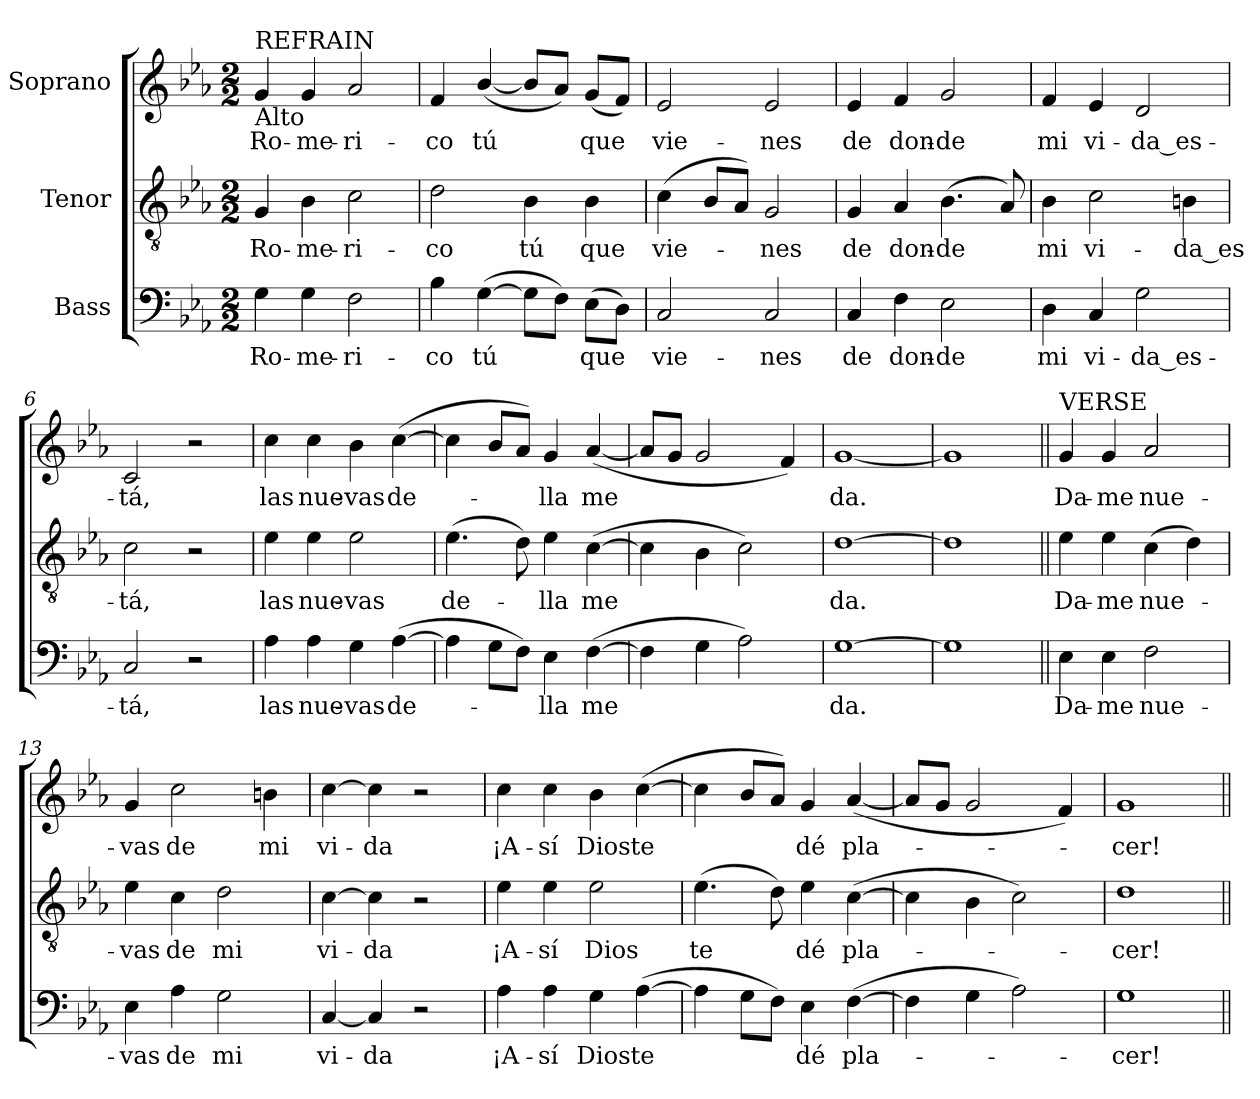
**kern	**text	**kern	**text	**kern	**text
*part3	*part3	*part2	*part2	*part1	*part1
*staff3	*staff3	*staff2	*staff2	*staff1	*staff1
*I"Bass	*	*I"Tenor	*	*I"Soprano	*
*clefF4	*	*clefGv2	*	*clefG2	*
*k[b-e-a-]	*	*k[b-e-a-]	*	*k[b-e-a-]	*
*E-:	*	*E-:	*	*E-:	*
*M2/2	*	*M2/2	*	*M2/2	*
=1	=1	=1	=1	=1	=1
!	!	!	!	!LO:TX:a:t=REFRAIN	!
!	!	!	!	!LO:TX:b:t=Alto	!
4G\	Ro-	4G/	Ro-	4g/	Ro-
4G\	-me-	4B-\	-me-	4g/	-me-
2F\	-ri-	2c\	-ri-	2a-/	-ri-
=2	=2	=2	=2	=2	=2
4B-\	-co	2d\	-co	4f/	-co
([4G\	tú	.	.	([4b-/	tú
8G\L]	.	4B-\	tú	8b-/L]	.
8F\J)	.	.	.	8a-/J)	.
(8E-\L	que	4B-\	que	(8g/L	que
8D\J)	.	.	.	8f/J)	.
=3	=3	=3	=3	=3	=3
2C/	vie-	(4c\	vie-	2e-/	vie-
.	.	8B-/L	.	.	.
.	.	8A-/J)	.	.	.
2C/	-nes	2G/	-nes	2e-/	-nes
=4	=4	=4	=4	=4	=4
4C/	de	4G/	de	4e-/	de
4F\	don-	4A-/	don-	4f/	don-
2E-\	-de	(4.B-\	-de	2g/	-de
.	.	8A-/)	.	.	.
=5	=5	=5	=5	=5	=5
4D\	mi	4B-\	mi	4f/	mi
4C/	vi-	2c\	vi-	4e-/	vi-
2G\	-da_es-	.	.	2d/	-da_es-
.	.	4Bn\	-da_es-	.	.
=6	=6	=6	=6	=6	=6
2C/	-tá,	2c\	-tá,	2c/	-tá,
2r	.	2r	.	2r	.
!!LO:LB:g=z
=7	=7	=7	=7	=7	=7
4A-\	las	4e-\	las	4cc\	las
4A-\	nue-	4e-\	nue-	4cc\	nue-
4G\	-vas	2e-\	-vas	4b-\	-vas
([4A-\	de-	.	.	([4cc\	de-
=8	=8	=8	=8	=8	=8
4A-\]	.	(4.e-\	de-	4cc\]	.
8G\L	.	.	.	8b-/L	.
8F\J)	.	8d\)	.	8a-/J)	.
4E-\	-lla	4e-\	-lla	4g/	-lla
([4F\	me	([4c\	me	([4a-/	me
=9	=9	=9	=9	=9	=9
4F\]	.	4c\]	.	8a-/L]	.
.	.	.	.	8g/J	.
4G\	.	4B-\	.	2g/	.
2A-\)	.	2c\)	.	.	.
.	.	.	.	4f/)	.
=10	=10	=10	=10	=10	=10
[1G	da.	[1d	da.	[1g	da.
=11	=11	=11	=11	=11	=11
1G]	.	1d]	.	1g]	.
=12||	=12||	=12||	=12||	=12||	=12||
!	!	!	!	!LO:TX:a:t=VERSE	!
4E-\	Da-	4e-\	Da-	4g/	Da-
4E-\	-me	4e-\	-me	4g/	-me
2F\	nue-	(4c\	nue-	2a-/	nue-
.	.	4d\)	.	.	.
!!LO:LB:g=z
=13	=13	=13	=13	=13	=13
4E-\	-vas	4e-\	-vas	4g/	-vas
4A-\	de	4c\	de	2cc\	de
2G\	mi	2d\	mi	.	.
.	.	.	.	4bn\	mi
=14	=14	=14	=14	=14	=14
[4C/	vi-	[4c\	vi-	[4cc\	vi-
4C/]	-da	4c\]	-da	4cc\]	-da
2r	.	2r	.	2r	.
=15	=15	=15	=15	=15	=15
4A-\	¡A-	4e-\	¡A-	4cc\	¡A-
4A-\	-sí	4e-\	-sí	4cc\	-sí
4G\	Dios	2e-\	Dios	4b-\	Dios
([4A-\	te	.	.	([4cc\	te
=16	=16	=16	=16	=16	=16
4A-\]	.	(4.e-\	te	4cc\]	.
8G\L	.	.	.	8b-/L	.
8F\J)	.	8d\)	.	8a-/J)	.
4E-\	dé	4e-\	dé	4g/	dé
([4F\	pla-	([4c\	pla-	([4a-/	pla-
=17	=17	=17	=17	=17	=17
4F\]	.	4c\]	.	8a-/L]	.
.	.	.	.	8g/J	.
4G\	.	4B-\	.	2g/	.
2A-\)	.	2c\)	.	.	.
.	.	.	.	4f/)	.
=18	=18	=18	=18	=18	=18
1G	-cer!	1d	-cer!	1g	-cer!
=||	=||	=||	=||	=||	=||
*-	*-	*-	*-	*-	*-
